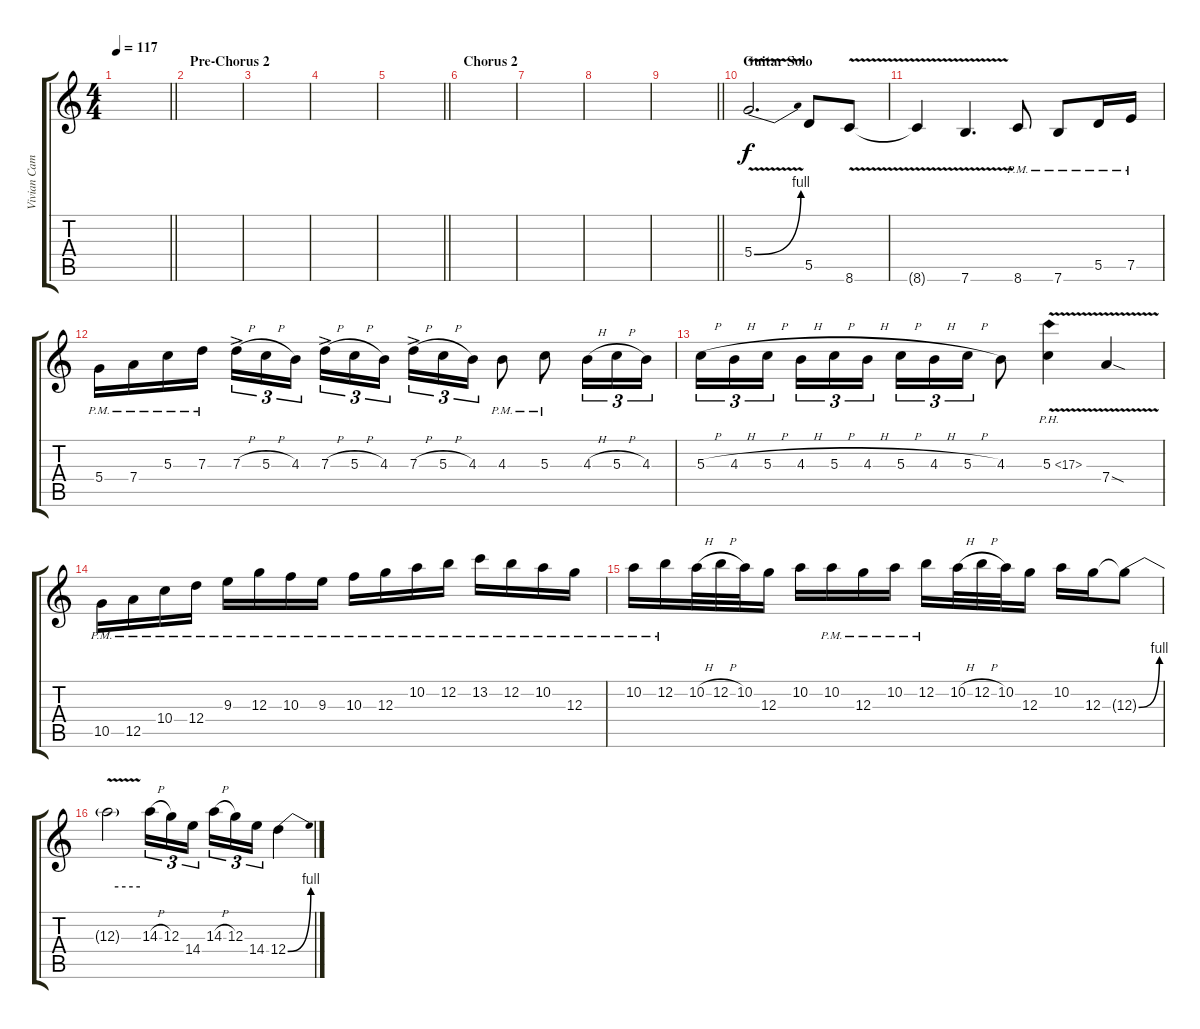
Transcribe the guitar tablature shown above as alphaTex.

\track ("Vivian Campbell Lead" "Vivian Cam") {instrument electricguitarclean}
\staff {score tabs}
\tuning (E4 B3 G3 D3 A2 E2) {hide}
\ts (4 4)
\tempo 117
\clef g2
\barLineRight lightlight
\ks c
|
\section ("" "Pre-Chorus 2")
|
|
|
\barLineRight lightlight
|
\section ("" "Chorus 2")
|
|
|
\barLineRight lightlight
|
\section ("" "Guitar Solo")
5.4{be (bend 0 0 60 4) v}.2{d} 5.5.8 8.6{v}.8 |
8.6{v t}.4 7.6{v}.4{d} 8.6{pm}.8 7.6{pm}.8 5.5{pm}.16 7.5{pm}.16 |
5.4{pm}.16 7.4{pm}.16 5.3{pm}.16 7.3{pm}.16 7.3{h ac}.16{tu (3 2)} 5.3{h}.16{tu (3 2)} 4.3.16{tu (3 2)} 7.3{h ac}.16{tu (3 2)} 5.3{h}.16{tu (3 2)} 4.3.16{tu (3 2)} 7.3{h ac}.16{tu (3 2)} 5.3{h}.16{tu (3 2)} 4.3.16{tu (3 2)} 4.3{pm}.8 5.3{pm}.8 4.3{h}.16{tu (3 2)} 5.3{h}.16{tu (3 2)} 4.3.16{tu (3 2)} |
5.3{h}.16{tu (3 2)} 4.3{h}.16{tu (3 2)} 5.3{h}.16{tu (3 2)} 4.3{h}.16{tu (3 2)} 5.3{h}.16{tu (3 2)} 4.3{h}.16{tu (3 2)} 5.3{h}.16{tu (3 2)} 4.3{h}.16{tu (3 2)} 5.3{h}.16{tu (3 2)} 4.3.8 5.3{ph 12 v}.4 7.4{v sod}.4 |
10.5{pm}.16 12.5{pm}.16 10.4{pm}.16 12.4{pm}.16 9.3{pm}.16 12.3{pm}.16 10.3{pm}.16 9.3{pm}.16 10.3{pm}.16 12.3{pm}.16 10.2{pm}.16 12.2{pm}.16 13.2{pm}.16 12.2{pm}.16 10.2{pm}.16 12.3{pm}.16 |
10.2{pm}.16 12.2{pm}.16 10.2{h}.32 12.2{h}.32 10.2.32 12.3.16 10.2.16 10.2{pm}.16 12.3{pm}.16 10.2{pm}.16 12.2{pm}.16 10.2{h}.32 12.2{h}.32 10.2.32 12.3.16 10.2.16 12.3.16 12.3{be (bend 0 0 60 4) t}.8 |
12.3{be (hold 0 4 60 4) v t}.2 14.3{h}.16{tu (3 2)} 12.3.16{tu (3 2)} 14.4.16{tu (3 2)} 14.3{h}.16{tu (3 2)} 12.3.16{tu (3 2)} 14.4.16{tu (3 2)} 12.4{be (bend 0 0 60 4)}.4
